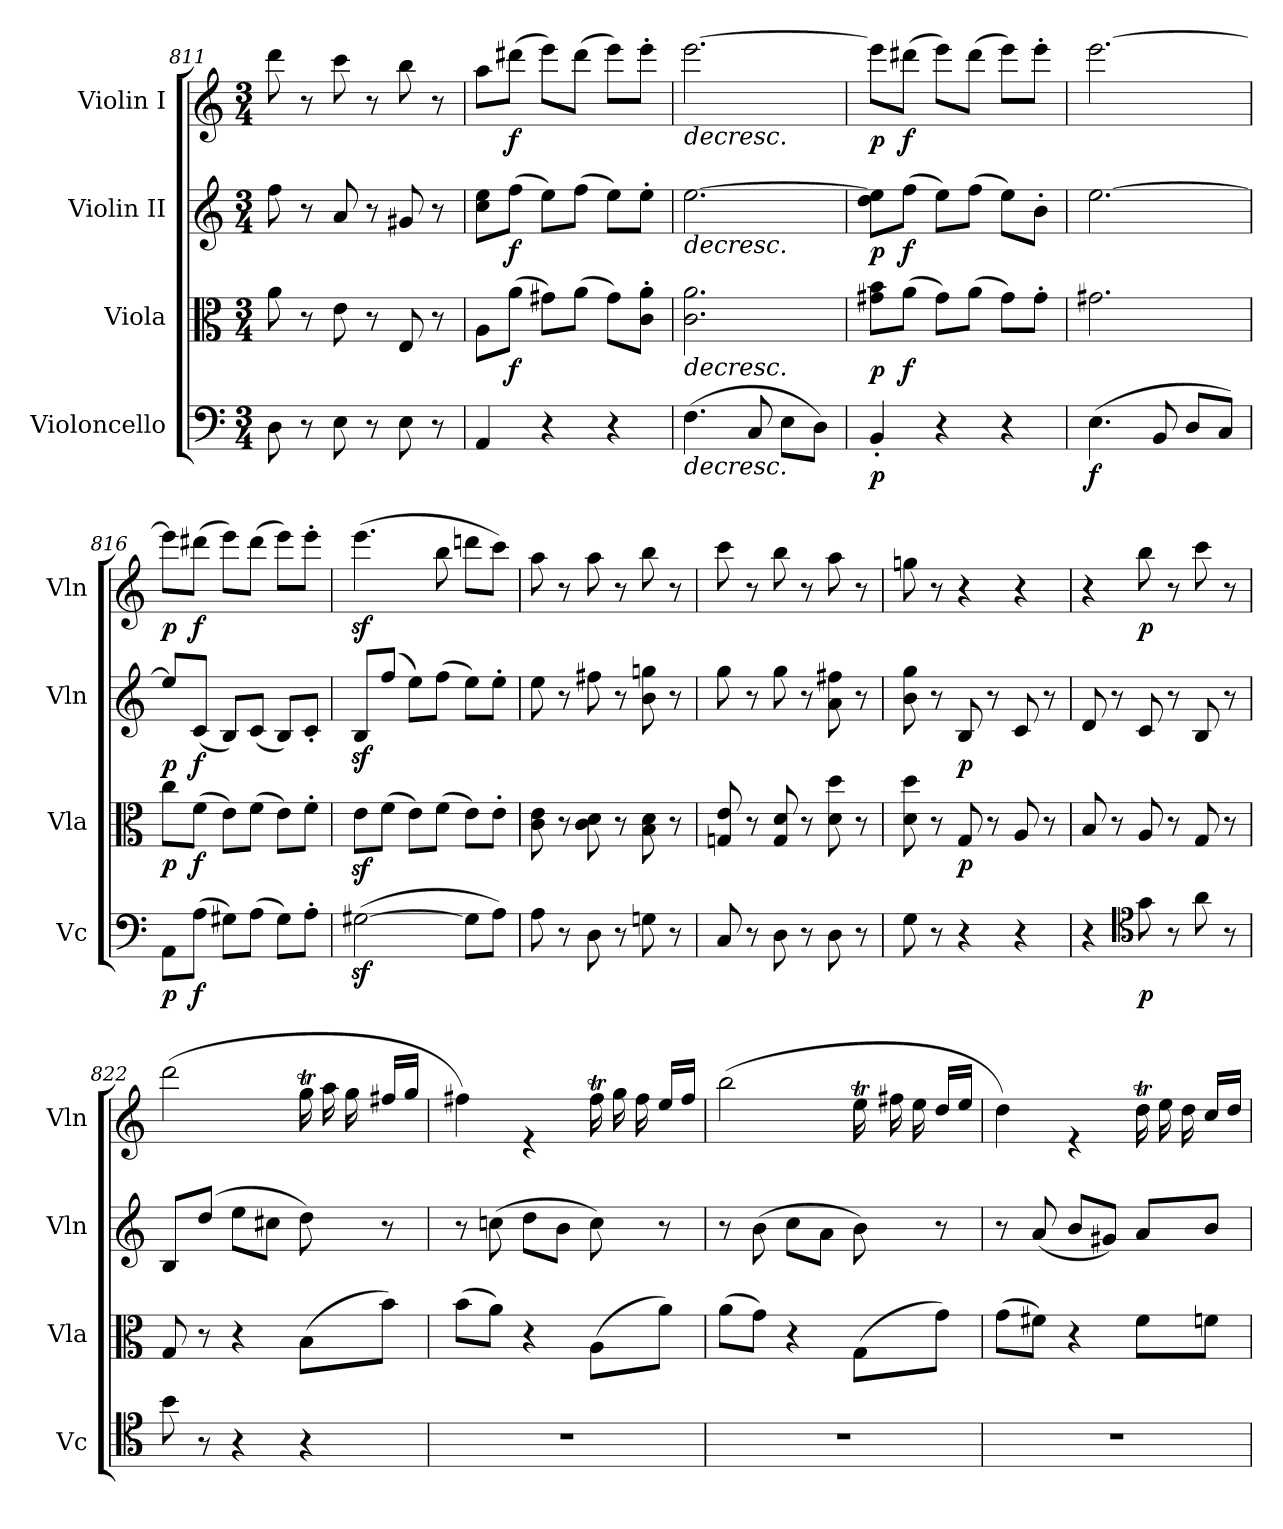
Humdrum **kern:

**kern	**dynam	**kern	**dynam	**kern	**dynam	**kern	**dynam
*part4	*part4	*part3	*part3	*part2	*part2	*part1	*part1
*staff4	*staff4	*staff3	*staff3	*staff2	*staff2	*staff1	*staff1
*I"Violoncello	*	*I"Viola	*	*I"Violin II	*	*I"Violin I	*
*I'Vc	*	*I'Vla	*	*I'Vln	*	*I'Vln	*
*clefF4	*	*clefC3	*	*clefG2	*	*clefG2	*
*k[]	*	*k[]	*	*k[]	*	*k[]	*
*M3/4	*	*M3/4	*	*M3/4	*	*M3/4	*
=811	=811	=811	=811	=811	=811	=811	=811
8D\	.	8a\	.	8ff\	.	8ddd\	.
8r	.	8r	.	8r	.	8r	.
8E\	.	8e\	.	8a/	.	8ccc\	.
8r	.	8r	.	8r	.	8r	.
8E\	.	8E/	.	8g#X/	.	8bb\	.
8r	.	8r	.	8r	.	8r	.
=812	=812	=812	=812	=812	=812	=812	=812
4AA/	.	8A\L	.	8cc\ 8ee\L	.	8aa\L	.
!	!	!	!LO:DY:b	!	!LO:DY:b	!	!LO:DY:b
.	.	(>8a\J	f	(>8ff\J	f	(>8ddd#X\J	f
4r	.	8g#X\L)	.	8ee\L)	.	8eee\L)	.
.	.	(>8a\J	.	(>8ff\J	.	(>8ddd#\J	.
4r	.	8g#\L)	.	8ee\L)	.	8eee\L)	.
.	.	8c\' 8a\'J	.	8ee'\J	.	8eee'\J	.
=813	=813	=813	=813	=813	=813	=813	=813
!	!LO:HP:b	!	!LO:HP:b	!	!LO:HP:b	!	!LO:HP:b
(>4.F\	>	2.c\ 2.a\	>	[2.ee\	>	[2.eee\	>
8C/	.	.	.	.	.	.	.
8E\L	.	.	.	.	.	.	.
8D\J)	.	.	.	.	.	.	.
=814	=814	=814	=814	=814	=814	=814	=814
!	!LO:DY:b	!	!LO:DY:b	!	!LO:DY:b	!	!LO:DY:b
4BB'/	p	8g#X\ 8b\L	p	8dd\ 8ee\]L	p	8eee\L]	p
!	!	!	!LO:DY:b	!	!LO:DY:b	!	!LO:DY:b
.	.	(>8a\J	f	(>8ff\J	f	(>8ddd#X\J	f
4r	.	8g#\L)	.	8ee\L)	.	8eee\L)	.
.	.	(>8a\J	.	(>8ff\J	.	(>8ddd#\J	.
4r	.	8g#\L)	.	8ee\L)	.	8eee\L)	.
.	.	8g#'\J	.	8b'\J	.	8eee'\J	.
=815	=815	=815	=815	=815	=815	=815	=815
!	!LO:DY:b	!	!	!	!	!	!
(>4.E\	f	2.g#X\	.	[2.ee\	.	[2.eee\	.
8BB/	.	.	.	.	.	.	.
8D/L	.	.	.	.	.	.	.
8C/J)	.	.	.	.	.	.	.
.	]	.	]	.	]	.	]
=816	=816	=816	=816	=816	=816	=816	=816
!	!LO:DY:b	!	!LO:DY:b	!	!LO:DY:b	!	!LO:DY:b
8AA\L	p	8cc\L	p	8ee/L]	p	8eee\L]	p
!	!LO:DY:b	!	!LO:DY:b	!	!LO:DY:b	!	!LO:DY:b
(>8A\J	f	(>8f\J	f	(<8c/J	f	(>8ddd#X\J	f
8G#X\L)	.	8e\L)	.	8B/L)	.	8eee\L)	.
(>8A\J	.	(>8f\J	.	(<8c/J	.	(>8ddd#\J	.
8G#\L)	.	8e\L)	.	8B/L)	.	8eee\L)	.
8A'\J	.	8f'\J	.	8c'/J	.	8eee'\J	.
=817	=817	=817	=817	=817	=817	=817	=817
(>[2G#Xz<\	.	8ez<\L	.	8Bz</L	.	(>4.eeez<\	.
.	.	(>8f\J	.	(>8ff/J	.	.	.
.	.	8e\L)	.	8ee\L)	.	.	.
.	.	(>8f\J	.	(>8ff\J	.	8bb\	.
8G#\L]	.	8e\L)	.	8ee\L)	.	8dddn\L	.
8A\J)	.	8e'\J	.	8ee'\J	.	8ccc\J)	.
=818	=818	=818	=818	=818	=818	=818	=818
8A\	.	8c\ 8e\	.	8ee\	.	8aa\	.
8r	.	8r	.	8r	.	8r	.
8D\	.	8c\ 8d\	.	8ff#X\	.	8aa\	.
8r	.	8r	.	8r	.	8r	.
8Gn\	.	8B\ 8d\	.	8b\ 8ggn\	.	8bb\	.
8r	.	8r	.	8r	.	8r	.
=819	=819	=819	=819	=819	=819	=819	=819
8C/	.	8Gn/ 8e/	.	8gg\	.	8ccc\	.
8r	.	8r	.	8r	.	8r	.
8D\	.	8G/ 8d/	.	8gg\	.	8bb\	.
8r	.	8r	.	8r	.	8r	.
8D\	.	8d\ 8dd\	.	8a\ 8ff#X\	.	8aa\	.
8r	.	8r	.	8r	.	8r	.
=820	=820	=820	=820	=820	=820	=820	=820
8G\	.	8d\ 8dd\	.	8b\ 8gg\	.	8ggn\	.
8r	.	8r	.	8r	.	8r	.
!	!	!	!LO:DY:b	!	!LO:DY:b	!	!
4r	.	8G/	p	8B/	p	4r	.
.	.	8r	.	8r	.	.	.
4r	.	8A/	.	8c/	.	4r	.
.	.	8r	.	8r	.	.	.
=821	=821	=821	=821	=821	=821	=821	=821
4r	.	8B/	.	8d/	.	4r	.
.	.	8r	.	8r	.	.	.
*clefC4	*	*	*	*	*	*	*
!	!LO:DY:b	!	!	!	!	!	!LO:DY:b
8g\	p	8A/	.	8c/	.	8bb\	p
8r	.	8r	.	8r	.	8r	.
8a\	.	8G/	.	8B/	.	8ccc\	.
8r	.	8r	.	8r	.	8r	.
=822	=822	=822	=822	=822	=822	=822	=822
*	*	*	*	*	*	*^	*
8b\	.	8G/	.	8B/L	.	(>2ddd\	2ryy	.
8r	.	8r	.	(>8dd/J	.	.	.	.
4r	.	4r	.	8ee\L	.	.	.	.
.	.	.	.	8cc#X\J	.	.	.	.
*	*	*	*	*	*	*	*Xtuplet	*
4r	.	(>8B\L	.	8dd\)	.	4ggT\	24gg	.
.	.	.	.	.	.	.	24aa	.
.	.	.	.	.	.	.	24gg	.
.	.	8b\J)	.	8r	.	.	16ff#X/LL	.
.	.	.	.	.	.	.	16gg/JJ	.
=823	=823	=823	=823	=823	=823	=823	=823	=823
2.r	.	(>8b\L	.	8r	.	4ff#X\)	2ryy	.
.	.	8a\J)	.	(>8ccn\	.	.	.	.
.	.	4r	.	8dd\L	.	4re	.	.
.	.	.	.	8b\J	.	.	.	.
.	.	(>8A\L	.	8cc\)	.	4ff#t\	24ff#	.
.	.	.	.	.	.	.	24gg	.
.	.	.	.	.	.	.	24ff#	.
.	.	8a\J)	.	8r	.	.	16ee/LL	.
.	.	.	.	.	.	.	16ff#/JJ	.
=824	=824	=824	=824	=824	=824	=824	=824	=824
2.r	.	(>8a\L	.	8r	.	(>2bb\	2ryy	.
.	.	8g\J)	.	(>8b\	.	.	.	.
.	.	4r	.	8cc\L	.	.	.	.
.	.	.	.	8a\J	.	.	.	.
.	.	(>8G\L	.	8b\)	.	4eet\	24ee	.
.	.	.	.	.	.	.	24ff#X	.
.	.	.	.	.	.	.	24ee	.
.	.	8g\J)	.	8r	.	.	16dd/LL	.
.	.	.	.	.	.	.	16ee/JJ	.
=825	=825	=825	=825	=825	=825	=825	=825	=825
2.r	.	(>8g\L	.	8r	.	4dd\)	2ryy	.
.	.	8f#X\J)	.	(<8a/	.	.	.	.
.	.	4r	.	8b/L	.	4re	.	.
.	.	.	.	8g#X/J)	.	.	.	.
.	.	8f#\L	.	8a/L	.	4ddT\	24dd	.
.	.	.	.	.	.	.	24ee	.
.	.	.	.	.	.	.	24dd	.
.	.	8fn\J	.	8b/J	.	.	16cc/LL	.
.	.	.	.	.	.	.	16dd/JJ	.
*	*	*	*	*	*	*v	*v	*
=	=	=	=	=	=	=	=
*-	*-	*-	*-	*-	*-	*-	*-
